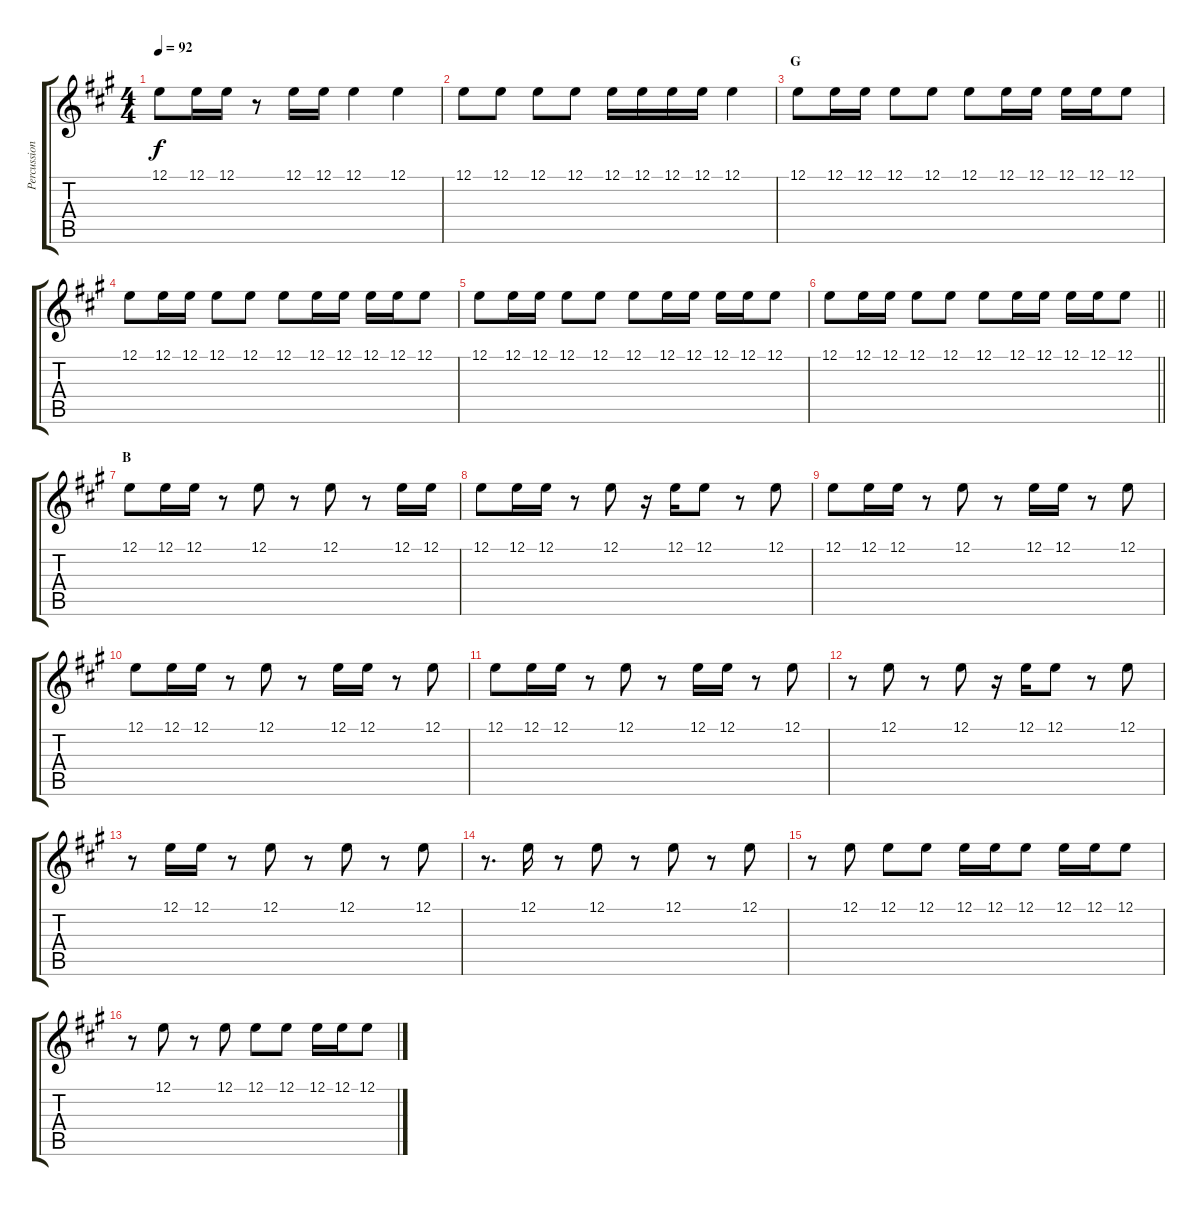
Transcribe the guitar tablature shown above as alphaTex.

\track ("Percussions" "Percussion") {instrument synthdrum}
\staff {score tabs}
\tuning (E4 B3 G3 D3 A2 E2) {hide}
\ts (4 4)
\tempo 92
\clef g2
\ks a
12.1.8{dy f} 12.1.16 12.1.16 r.8 12.1.16 12.1.16 12.1.4 12.1.4 |
12.1.8 12.1.8 12.1.8 12.1.8 12.1.16 12.1.16 12.1.16 12.1.16 12.1.4 |
\section ("" "G")
12.1.8 12.1.16 12.1.16 12.1.8 12.1.8 12.1.8 12.1.16 12.1.16 12.1.16 12.1.16 12.1.8 |
12.1.8 12.1.16 12.1.16 12.1.8 12.1.8 12.1.8 12.1.16 12.1.16 12.1.16 12.1.16 12.1.8 |
12.1.8 12.1.16 12.1.16 12.1.8 12.1.8 12.1.8 12.1.16 12.1.16 12.1.16 12.1.16 12.1.8 |
\barLineRight lightlight
12.1.8 12.1.16 12.1.16 12.1.8 12.1.8 12.1.8 12.1.16 12.1.16 12.1.16 12.1.16 12.1.8 |
\section ("" "B")
12.1.8 12.1.16 12.1.16 r.8 12.1.8 r.8 12.1.8 r.8 12.1.16 12.1.16 |
12.1.8 12.1.16 12.1.16 r.8 12.1.8 r.16 12.1.16 12.1.8 r.8 12.1.8 |
12.1.8 12.1.16 12.1.16 r.8 12.1.8 r.8 12.1.16 12.1.16 r.8 12.1.8 |
12.1.8 12.1.16 12.1.16 r.8 12.1.8 r.8 12.1.16 12.1.16 r.8 12.1.8 |
12.1.8 12.1.16 12.1.16 r.8 12.1.8 r.8 12.1.16 12.1.16 r.8 12.1.8 |
r.8 12.1.8 r.8 12.1.8 r.16 12.1.16 12.1.8 r.8 12.1.8 |
r.8 12.1.16 12.1.16 r.8 12.1.8 r.8 12.1.8 r.8 12.1.8 |
r.8{d} 12.1.16 r.8 12.1.8 r.8 12.1.8 r.8 12.1.8 |
r.8 12.1.8 12.1.8 12.1.8 12.1.16 12.1.16 12.1.8 12.1.16 12.1.16 12.1.8 |
r.8 12.1.8 r.8 12.1.8 12.1.8 12.1.8 12.1.16 12.1.16 12.1.8
